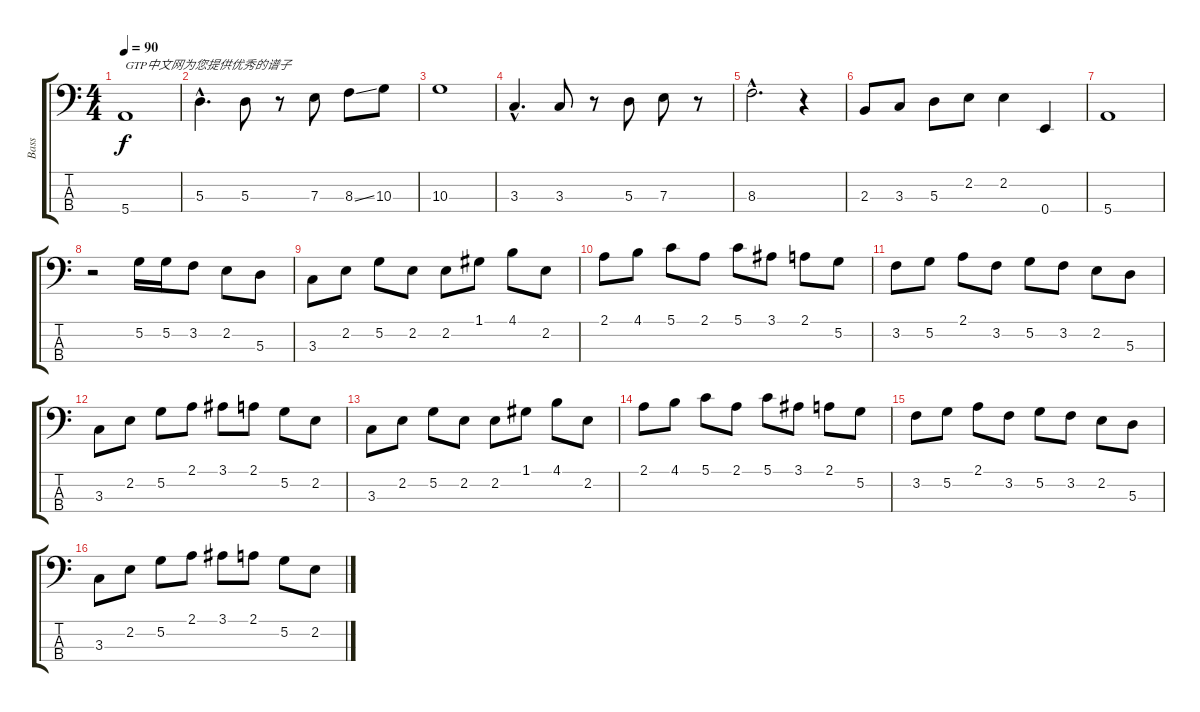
\track ("Bass" "Bass") {instrument electricbassfinger}
\staff {score tabs}
\tuning (G2 D2 A1 E1) {hide}
\ts (4 4)
\tempo 90
\clef f4
\ks c
5.4.1{txt "GTP中文网为您提供优秀的谱子" dy f} |
5.3{hac}.4{d} 5.3.8 r.8 7.3.8 8.3{ss}.8 10.3.8 |
10.3.1 |
3.3{hac}.4{d} 3.3.8 r.8 5.3.8 7.3.8 r.8 |
8.3{hac}.2{d} r.4 |
2.3.8 3.3.8 5.3.8 2.2.8 2.2.4 0.4.4 |
5.4.1 |
r.2 5.2.16 5.2.16 3.2.8 2.2.8 5.3.8 |
3.3.8 2.2.8 5.2.8 2.2.8 2.2.8 1.1.8 4.1.8 2.2.8 |
2.1.8 4.1.8 5.1.8 2.1.8 5.1.8 3.1.8 2.1.8 5.2.8 |
3.2.8 5.2.8 2.1.8 3.2.8 5.2.8 3.2.8 2.2.8 5.3.8 |
3.3.8 2.2.8 5.2.8 2.1.8 3.1.8 2.1.8 5.2.8 2.2.8 |
3.3.8 2.2.8 5.2.8 2.2.8 2.2.8 1.1.8 4.1.8 2.2.8 |
2.1.8 4.1.8 5.1.8 2.1.8 5.1.8 3.1.8 2.1.8 5.2.8 |
3.2.8 5.2.8 2.1.8 3.2.8 5.2.8 3.2.8 2.2.8 5.3.8 |
3.3.8 2.2.8 5.2.8 2.1.8 3.1.8 2.1.8 5.2.8 2.2.8
